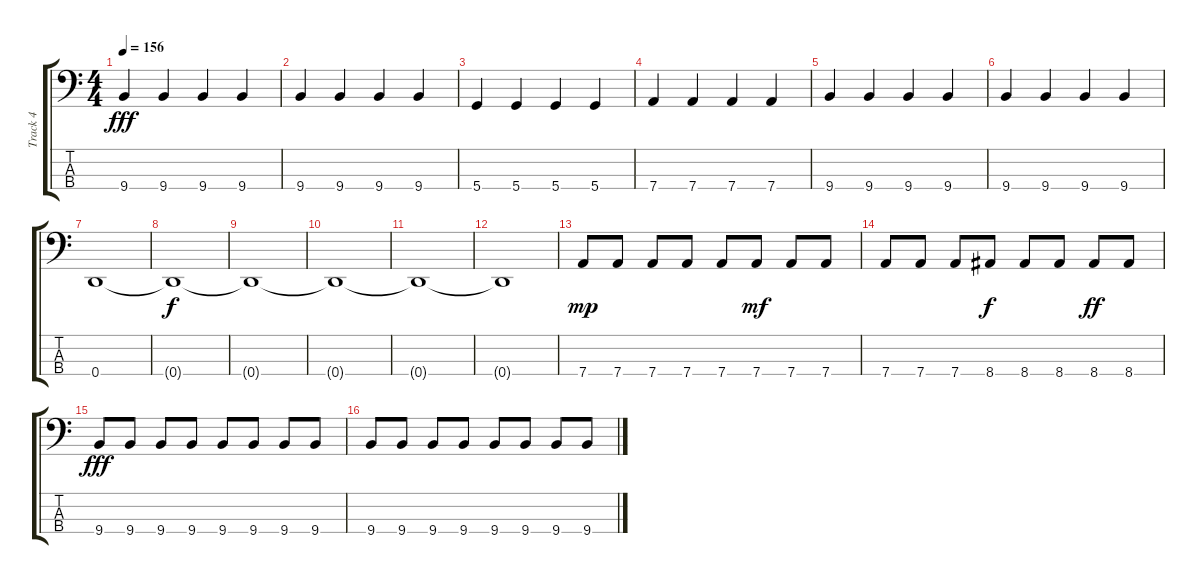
\track ("Track 4" "Track 4") {instrument electricbassfinger}
\staff {score tabs}
\tuning (G2 D2 A1 D1) {hide}
\ts (4 4)
\tempo 156
\clef f4
\ks c
9.4.4{dy fff} 9.4.4 9.4.4 9.4.4 |
9.4.4 9.4.4 9.4.4 9.4.4 |
5.4.4 5.4.4 5.4.4 5.4.4 |
7.4.4 7.4.4 7.4.4 7.4.4 |
9.4.4 9.4.4 9.4.4 9.4.4 |
9.4.4 9.4.4 9.4.4 9.4.4 |
0.4.1 |
0.4{t}.1{dy f} |
0.4{t}.1 |
0.4{t}.1 |
0.4{t}.1 |
0.4{t}.1 |
7.4.8{dy mp} 7.4.8 7.4.8 7.4.8 7.4.8 7.4.8{dy mf} 7.4.8 7.4.8 |
7.4.8 7.4.8 7.4.8 8.4.8{dy f} 8.4.8 8.4.8 8.4.8{dy ff} 8.4.8 |
9.4.8{dy fff} 9.4.8 9.4.8 9.4.8 9.4.8 9.4.8 9.4.8 9.4.8 |
9.4.8 9.4.8 9.4.8 9.4.8 9.4.8 9.4.8 9.4.8 9.4.8
